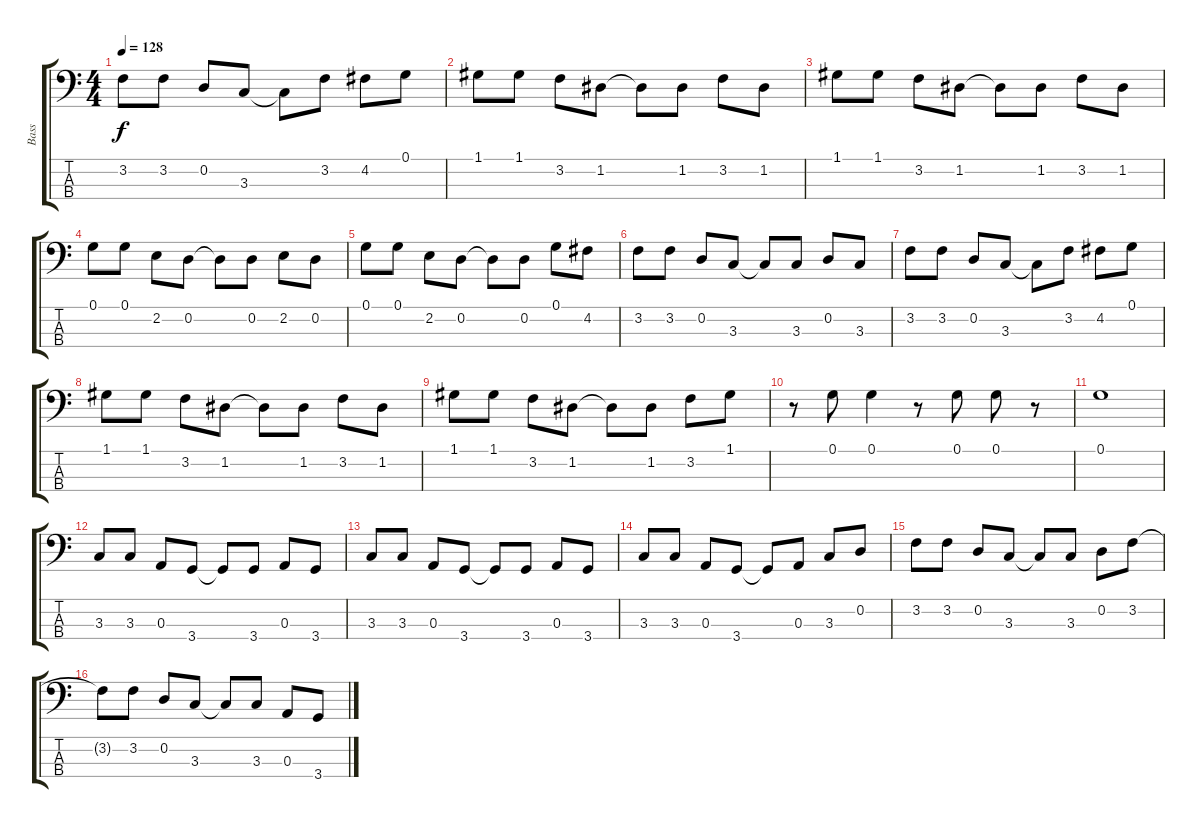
\track ("Bass" "Bass") {instrument electricbassfinger}
\staff {score tabs}
\tuning (G2 D2 A1 E1) {hide}
\ts (4 4)
\tempo 128
\clef f4
\ks c
3.2.8{dy f} 3.2.8 0.2.8 3.3.8 3.3{t}.8 3.2.8 4.2.8 0.1.8 |
1.1.8 1.1.8 3.2.8 1.2.8 1.2{t}.8 1.2.8 3.2.8 1.2.8 |
1.1.8 1.1.8 3.2.8 1.2.8 1.2{t}.8 1.2.8 3.2.8 1.2.8 |
0.1.8 0.1.8 2.2.8 0.2.8 0.2{t}.8 0.2.8 2.2.8 0.2.8 |
0.1.8 0.1.8 2.2.8 0.2.8 0.2{t}.8 0.2.8 0.1.8 4.2.8 |
3.2.8 3.2.8 0.2.8 3.3.8 3.3{t}.8 3.3.8 0.2.8 3.3.8 |
3.2.8 3.2.8 0.2.8 3.3.8 3.3{t}.8 3.2.8 4.2.8 0.1.8 |
1.1.8 1.1.8 3.2.8 1.2.8 1.2{t}.8 1.2.8 3.2.8 1.2.8 |
1.1.8 1.1.8 3.2.8 1.2.8 1.2{t}.8 1.2.8 3.2.8 1.1.8 |
r.8 0.1.8 0.1.4 r.8 0.1.8 0.1.8 r.8 |
0.1.1 |
3.3.8 3.3.8 0.3.8 3.4.8 3.4{t}.8 3.4.8 0.3.8 3.4.8 |
3.3.8 3.3.8 0.3.8 3.4.8 3.4{t}.8 3.4.8 0.3.8 3.4.8 |
3.3.8 3.3.8 0.3.8 3.4.8 3.4{t}.8 0.3.8 3.3.8 0.2.8 |
3.2.8 3.2.8 0.2.8 3.3.8 3.3{t}.8 3.3.8 0.2.8 3.2.8 |
3.2{t}.8 3.2.8 0.2.8 3.3.8 3.3{t}.8 3.3.8 0.3.8 3.4.8
